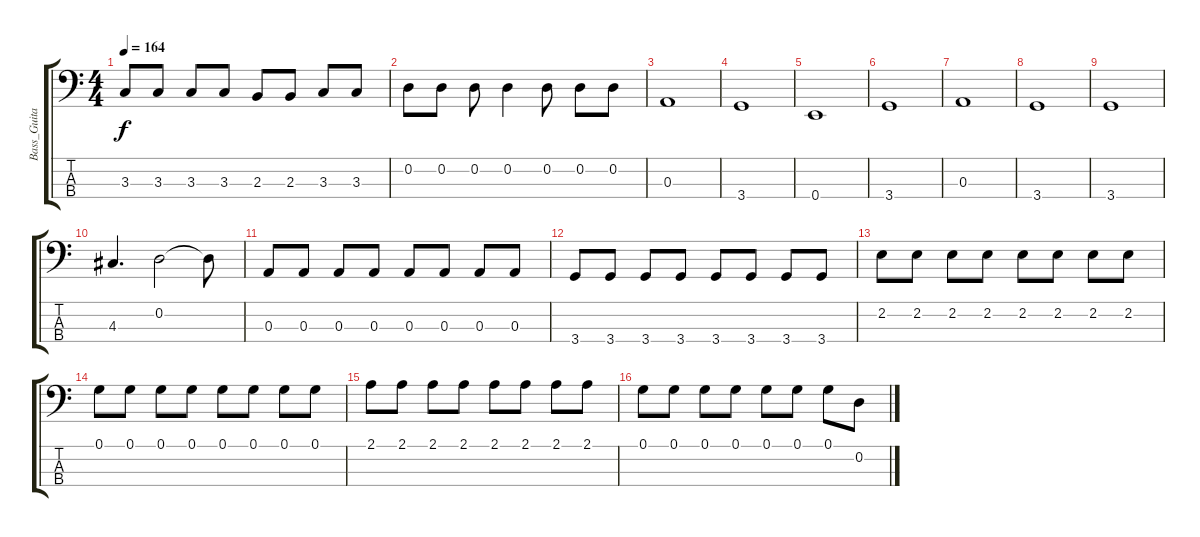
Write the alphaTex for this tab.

\track ("Bass_Guitar" "Bass_Guita") {instrument electricbassfinger}
\staff {score tabs}
\tuning (G2 D2 A1 E1) {hide}
\ts (4 4)
\tempo 164
\clef f4
\ks c
3.3.8{dy f} 3.3.8 3.3.8 3.3.8 2.3.8 2.3.8 3.3.8 3.3.8 |
0.2.8 0.2.8 0.2.8 0.2.4 0.2.8 0.2.8 0.2.8 |
0.3.1 |
3.4.1 |
0.4.1 |
3.4.1 |
0.3.1 |
3.4.1 |
3.4.1 |
4.3.4{d} 0.2.2 0.2{t}.8 |
0.3.8 0.3.8 0.3.8 0.3.8 0.3.8 0.3.8 0.3.8 0.3.8 |
3.4.8 3.4.8 3.4.8 3.4.8 3.4.8 3.4.8 3.4.8 3.4.8 |
2.2.8 2.2.8 2.2.8 2.2.8 2.2.8 2.2.8 2.2.8 2.2.8 |
0.1.8 0.1.8 0.1.8 0.1.8 0.1.8 0.1.8 0.1.8 0.1.8 |
2.1.8 2.1.8 2.1.8 2.1.8 2.1.8 2.1.8 2.1.8 2.1.8 |
0.1.8 0.1.8 0.1.8 0.1.8 0.1.8 0.1.8 0.1.8 0.2.8
